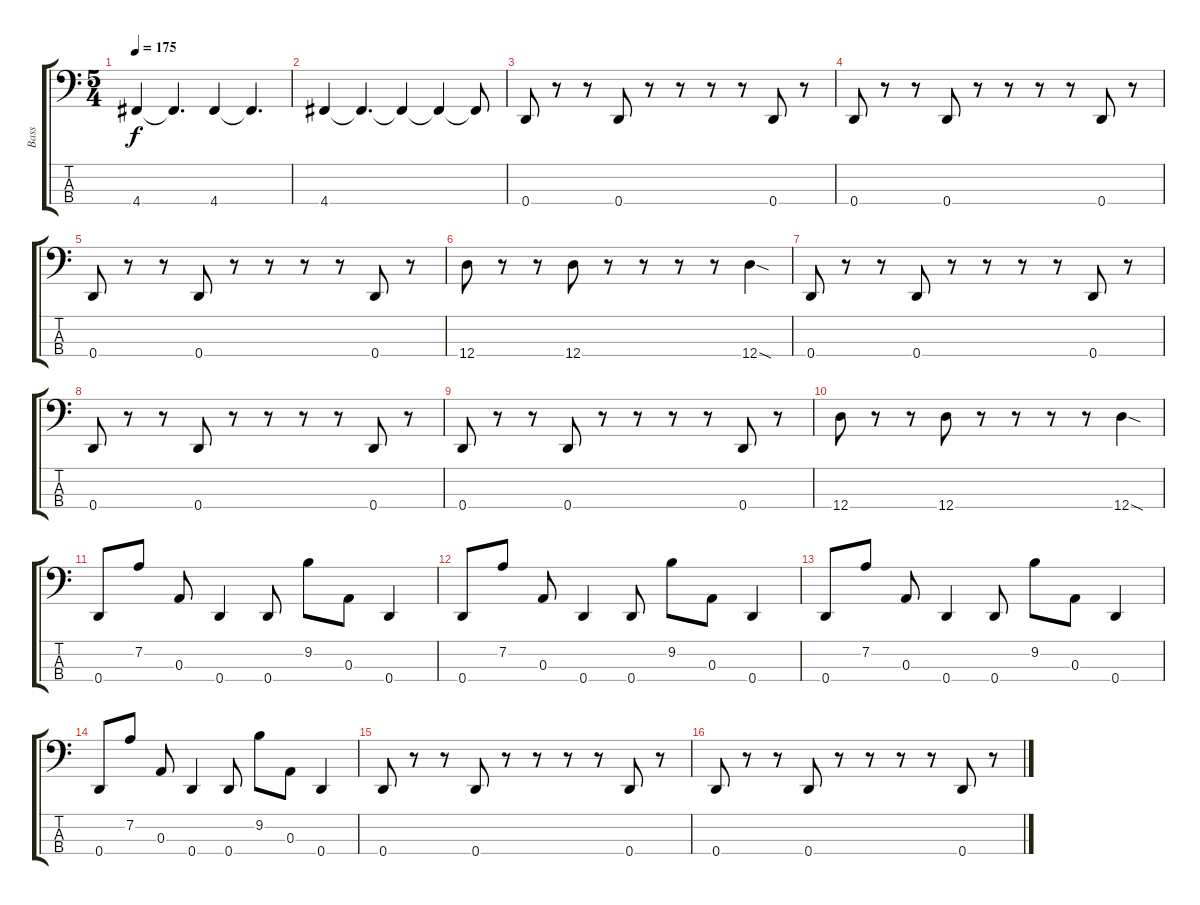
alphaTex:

\track ("Bass" "Bass") {instrument electricbassfinger}
\staff {score tabs}
\tuning (G2 D2 A1 D1) {hide}
\ts (5 4)
\tempo 175
\clef f4
\ks c
4.4.4{dy f} 4.4{t}.4{d} 4.4.4 4.4{t}.4{d} |
4.4.4 4.4{t}.4{d} 4.4{t}.4 4.4{t}.4 4.4{t}.8 |
0.4.8 r.8 r.8 0.4.8 r.8 r.8 r.8 r.8 0.4.8 r.8 |
0.4.8 r.8 r.8 0.4.8 r.8 r.8 r.8 r.8 0.4.8 r.8 |
0.4.8 r.8 r.8 0.4.8 r.8 r.8 r.8 r.8 0.4.8 r.8 |
12.4.8 r.8 r.8 12.4.8 r.8 r.8 r.8 r.8 12.4{sod}.4 |
0.4.8 r.8 r.8 0.4.8 r.8 r.8 r.8 r.8 0.4.8 r.8 |
0.4.8 r.8 r.8 0.4.8 r.8 r.8 r.8 r.8 0.4.8 r.8 |
0.4.8 r.8 r.8 0.4.8 r.8 r.8 r.8 r.8 0.4.8 r.8 |
12.4.8 r.8 r.8 12.4.8 r.8 r.8 r.8 r.8 12.4{sod}.4 |
0.4.8 7.2.8 0.3.8 0.4.4 0.4.8 9.2.8 0.3.8 0.4.4 |
0.4.8 7.2.8 0.3.8 0.4.4 0.4.8 9.2.8 0.3.8 0.4.4 |
0.4.8 7.2.8 0.3.8 0.4.4 0.4.8 9.2.8 0.3.8 0.4.4 |
0.4.8 7.2.8 0.3.8 0.4.4 0.4.8 9.2.8 0.3.8 0.4.4 |
0.4.8 r.8 r.8 0.4.8 r.8 r.8 r.8 r.8 0.4.8 r.8 |
0.4.8 r.8 r.8 0.4.8 r.8 r.8 r.8 r.8 0.4.8 r.8
